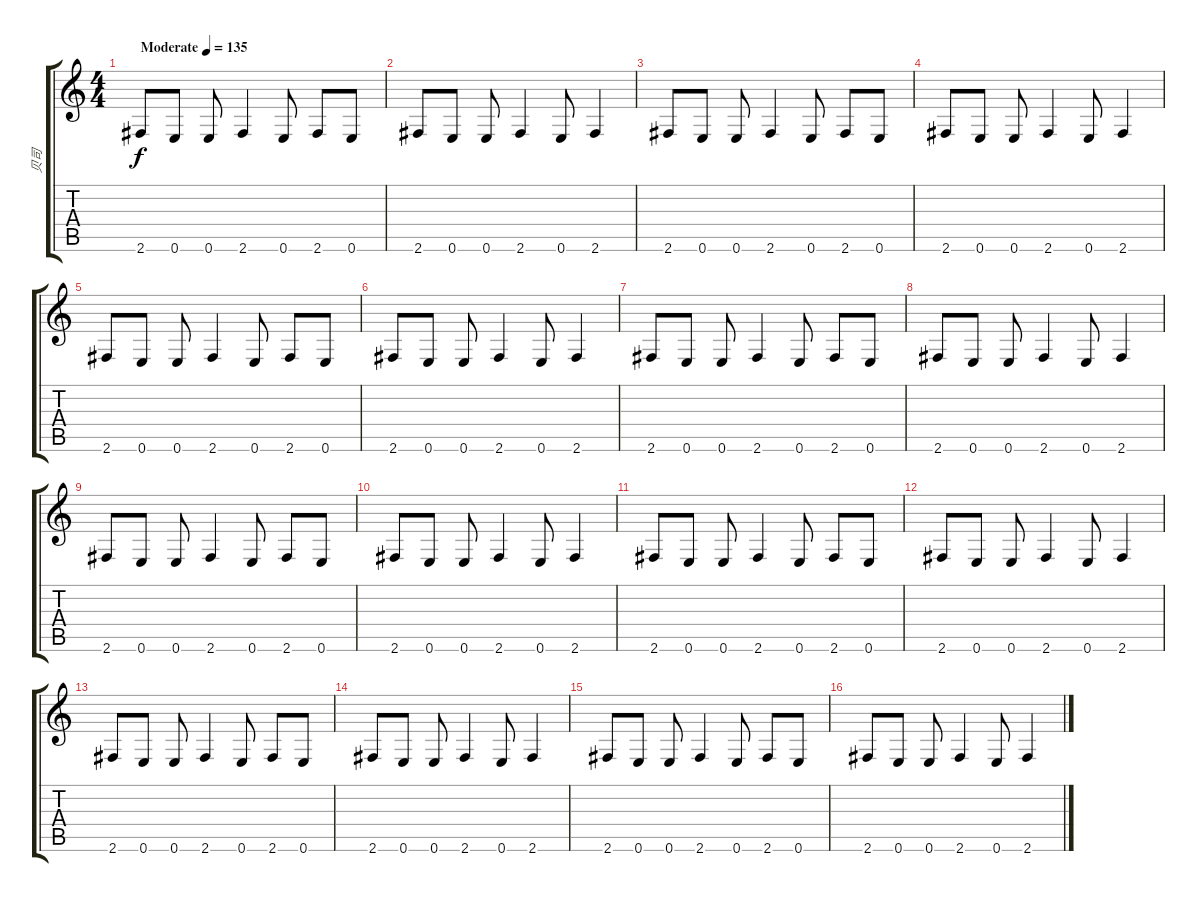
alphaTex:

\track ("贝司" "贝司") {instrument electricbasspick}
\staff {score tabs}
\tuning (E4 B3 G3 D3 A2 E2) {hide}
\ts (4 4)
\tempo (135 "Moderate")
\clef g2
\ks c
2.6.8{dy f instrument electricbasspick} 0.6.8 0.6.8 2.6.4 0.6.8 2.6.8 0.6.8 |
2.6.8 0.6.8 0.6.8 2.6.4 0.6.8 2.6.4 |
2.6.8 0.6.8{txt ""} 0.6.8 2.6.4 0.6.8 2.6.8 0.6.8 |
2.6.8 0.6.8 0.6.8 2.6.4 0.6.8 2.6.4 |
2.6.8 0.6.8 0.6.8 2.6.4 0.6.8 2.6.8 0.6.8 |
2.6.8 0.6.8 0.6.8 2.6.4 0.6.8 2.6.4 |
2.6.8 0.6.8 0.6.8 2.6.4 0.6.8 2.6.8 0.6.8 |
2.6.8 0.6.8 0.6.8 2.6.4 0.6.8 2.6.4 |
2.6.8 0.6.8 0.6.8 2.6.4 0.6.8 2.6.8 0.6.8 |
2.6.8 0.6.8 0.6.8 2.6.4 0.6.8 2.6.4 |
2.6.8 0.6.8 0.6.8 2.6.4 0.6.8 2.6.8 0.6.8 |
2.6.8 0.6.8 0.6.8 2.6.4 0.6.8 2.6.4 |
2.6.8 0.6.8 0.6.8 2.6.4 0.6.8 2.6.8 0.6.8 |
2.6.8 0.6.8 0.6.8 2.6.4 0.6.8 2.6.4 |
2.6.8 0.6.8 0.6.8 2.6.4 0.6.8 2.6.8 0.6.8 |
2.6.8 0.6.8 0.6.8 2.6.4 0.6.8 2.6.4
